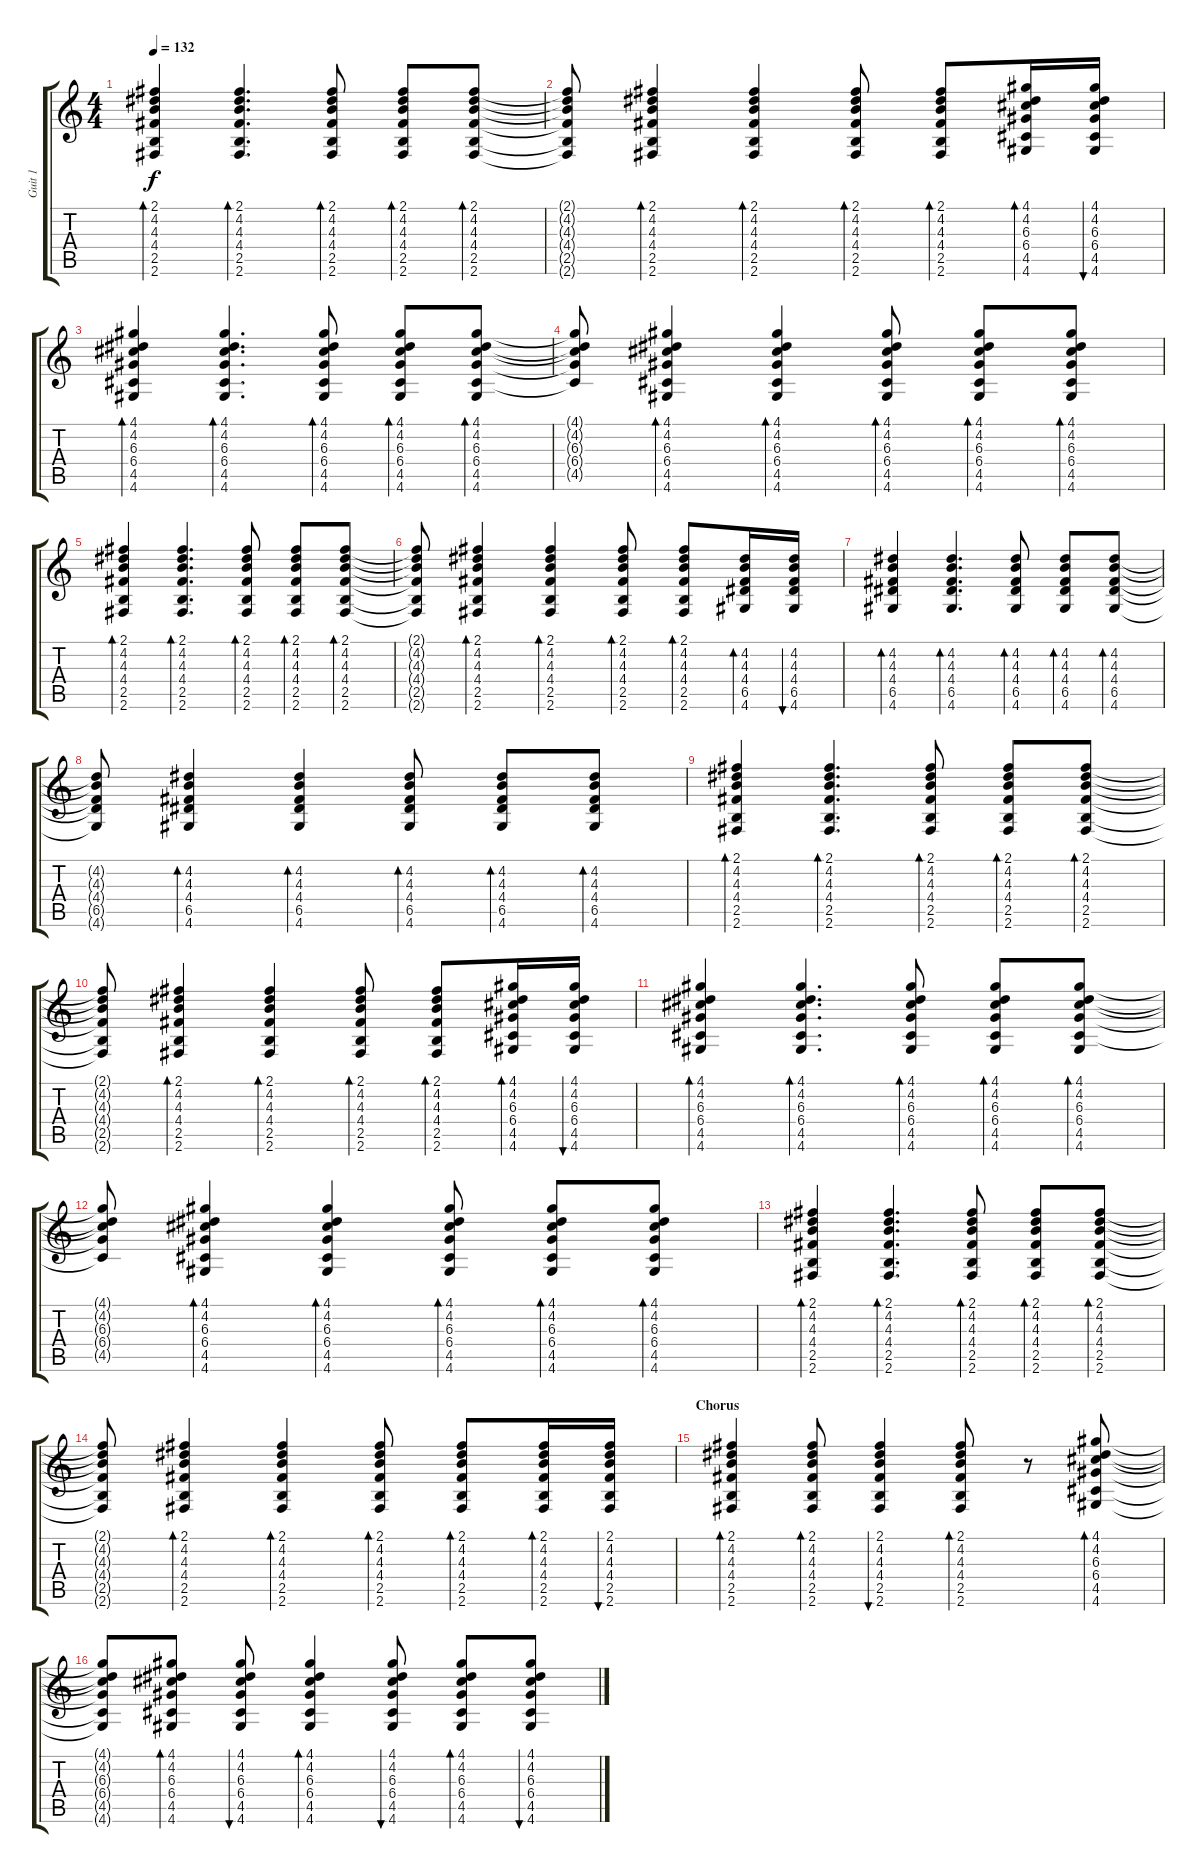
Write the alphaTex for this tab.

\track ("Guit 1" "Guit 1") {instrument distortionguitar}
\staff {score tabs}
\tuning (E4 B3 G3 D3 A2 E2) {hide}
\ts (4 4)
\tempo 132
\clef g2
\ks c
(2.1 4.2 4.3 4.4 2.5 2.6).4{bd 30 dy f} (2.1 4.2 4.3 4.4 2.5 2.6).4{d bd 30} (2.1 4.2 4.3 4.4 2.5 2.6).8{bd 30} (2.1 4.2 4.3 4.4 2.5 2.6).8{bd 30} (2.1 4.2 4.3 4.4 2.5 2.6).8{bd 30} |
(2.1{t} 4.2{t} 4.3{t} 4.4{t} 2.5{t} 2.6{t}).8 (2.1 4.2 4.3 4.4 2.5 2.6).4{bd 30} (2.1 4.2 4.3 4.4 2.5 2.6).4{bd 30} (2.1 4.2 4.3 4.4 2.5 2.6).8{bd 30} (2.1 4.2 4.3 4.4 2.5 2.6).8{bd 30} (4.1 4.2 6.3 6.4 4.5 4.6).16{bd 30} (4.1 4.2 6.3 6.4 4.5 4.6).16{bu 30} |
(4.1 4.2 6.3 6.4 4.5 4.6).4{bd 30} (4.1 4.2 6.3 6.4 4.5 4.6).4{d bd 30} (4.1 4.2 6.3 6.4 4.5 4.6).8{bd 30} (4.1 4.2 6.3 6.4 4.5 4.6).8{bd 30} (4.1 4.2 6.3 6.4 4.5 4.6).8{bd 30} |
(4.1{t} 4.2{t} 6.3{t} 6.4{t} 4.5{t}).8 (4.1 4.2 6.3 6.4 4.5 4.6).4{bd 30} (4.1 4.2 6.3 6.4 4.5 4.6).4{bd 30} (4.1 4.2 6.3 6.4 4.5 4.6).8{bd 30} (4.1 4.2 6.3 6.4 4.5 4.6).8{bd 30} (4.1 4.2 6.3 6.4 4.5 4.6).8{bd 30} |
(2.1 4.2 4.3 4.4 2.5 2.6).4{bd 30} (2.1 4.2 4.3 4.4 2.5 2.6).4{d bd 30} (2.1 4.2 4.3 4.4 2.5 2.6).8{bd 30} (2.1 4.2 4.3 4.4 2.5 2.6).8{bd 30} (2.1 4.2 4.3 4.4 2.5 2.6).8{bd 30} |
(2.1{t} 4.2{t} 4.3{t} 4.4{t} 2.5{t} 2.6{t}).8 (2.1 4.2 4.3 4.4 2.5 2.6).4{bd 30} (2.1 4.2 4.3 4.4 2.5 2.6).4{bd 30} (2.1 4.2 4.3 4.4 2.5 2.6).8{bd 30} (2.1 4.2 4.3 4.4 2.5 2.6).8{bd 30} (4.2 4.3 4.4 6.5 4.6).16{bd 30} (4.2 4.3 4.4 6.5 4.6).16{bu 30} |
(4.2 4.3 4.4 6.5 4.6).4{bd 30} (4.2 4.3 4.4 6.5 4.6).4{d bd 30} (4.2 4.3 4.4 6.5 4.6).8{bd 30} (4.2 4.3 4.4 6.5 4.6).8{bd 30} (4.2 4.3 4.4 6.5 4.6).8{bd 30} |
(4.2{t} 4.3{t} 4.4{t} 6.5{t} 4.6{t}).8 (4.2 4.3 4.4 6.5 4.6).4{bd 30} (4.2 4.3 4.4 6.5 4.6).4{bd 30} (4.2 4.3 4.4 6.5 4.6).8{bd 30} (4.2 4.3 4.4 6.5 4.6).8{bd 30} (4.2 4.3 4.4 6.5 4.6).8{bd 30} |
(2.1 4.2 4.3 4.4 2.5 2.6).4{bd 30} (2.1 4.2 4.3 4.4 2.5 2.6).4{d bd 30} (2.1 4.2 4.3 4.4 2.5 2.6).8{bd 30} (2.1 4.2 4.3 4.4 2.5 2.6).8{bd 30} (2.1 4.2 4.3 4.4 2.5 2.6).8{bd 30} |
(2.1{t} 4.2{t} 4.3{t} 4.4{t} 2.5{t} 2.6{t}).8 (2.1 4.2 4.3 4.4 2.5 2.6).4{bd 30} (2.1 4.2 4.3 4.4 2.5 2.6).4{bd 30} (2.1 4.2 4.3 4.4 2.5 2.6).8{bd 30} (2.1 4.2 4.3 4.4 2.5 2.6).8{bd 30} (4.1 4.2 6.3 6.4 4.5 4.6).16{bd 30} (4.1 4.2 6.3 6.4 4.5 4.6).16{bu 30} |
(4.1 4.2 6.3 6.4 4.5 4.6).4{bd 30} (4.1 4.2 6.3 6.4 4.5 4.6).4{d bd 30} (4.1 4.2 6.3 6.4 4.5 4.6).8{bd 30} (4.1 4.2 6.3 6.4 4.5 4.6).8{bd 30} (4.1 4.2 6.3 6.4 4.5 4.6).8{bd 30} |
(4.1{t} 4.2{t} 6.3{t} 6.4{t} 4.5{t}).8 (4.1 4.2 6.3 6.4 4.5 4.6).4{bd 30} (4.1 4.2 6.3 6.4 4.5 4.6).4{bd 30} (4.1 4.2 6.3 6.4 4.5 4.6).8{bd 30} (4.1 4.2 6.3 6.4 4.5 4.6).8{bd 30} (4.1 4.2 6.3 6.4 4.5 4.6).8{bd 30} |
(2.1 4.2 4.3 4.4 2.5 2.6).4{bd 30} (2.1 4.2 4.3 4.4 2.5 2.6).4{d bd 30} (2.1 4.2 4.3 4.4 2.5 2.6).8{bd 30} (2.1 4.2 4.3 4.4 2.5 2.6).8{bd 30} (2.1 4.2 4.3 4.4 2.5 2.6).8{bd 30} |
(2.1{t} 4.2{t} 4.3{t} 4.4{t} 2.5{t} 2.6{t}).8 (2.1 4.2 4.3 4.4 2.5 2.6).4{bd 30} (2.1 4.2 4.3 4.4 2.5 2.6).4{bd 30} (2.1 4.2 4.3 4.4 2.5 2.6).8{bd 30} (2.1 4.2 4.3 4.4 2.5 2.6).8{bd 30} (2.1 4.2 4.3 4.4 2.5 2.6).16{bd 30 volume 5} (2.1 4.2 4.3 4.4 2.5 2.6).16{bu 30} |
\section ("" "Chorus")
(2.1 4.2 4.3 4.4 2.5 2.6).4{bd 30} (2.1 4.2 4.3 4.4 2.5 2.6).8{bd 30} (2.1 4.2 4.3 4.4 2.5 2.6).4{bu 30} (2.1 4.2 4.3 4.4 2.5 2.6).8{bd 30} r.8 (4.1 4.2 6.3 6.4 4.5 4.6).8{bd 30} |
(4.1{t} 4.2{t} 6.3{t} 6.4{t} 4.5{t} 4.6{t}).8 (4.1 4.2 6.3 6.4 4.5 4.6).8{bd 30} (4.1 4.2 6.3 6.4 4.5 4.6).8{bu 30} (4.1 4.2 6.3 6.4 4.5 4.6).4{bd 30} (4.1 4.2 6.3 6.4 4.5 4.6).8{bu 30} (4.1 4.2 6.3 6.4 4.5 4.6).8{bd 30} (4.1 4.2 6.3 6.4 4.5 4.6).8{bu 30}
